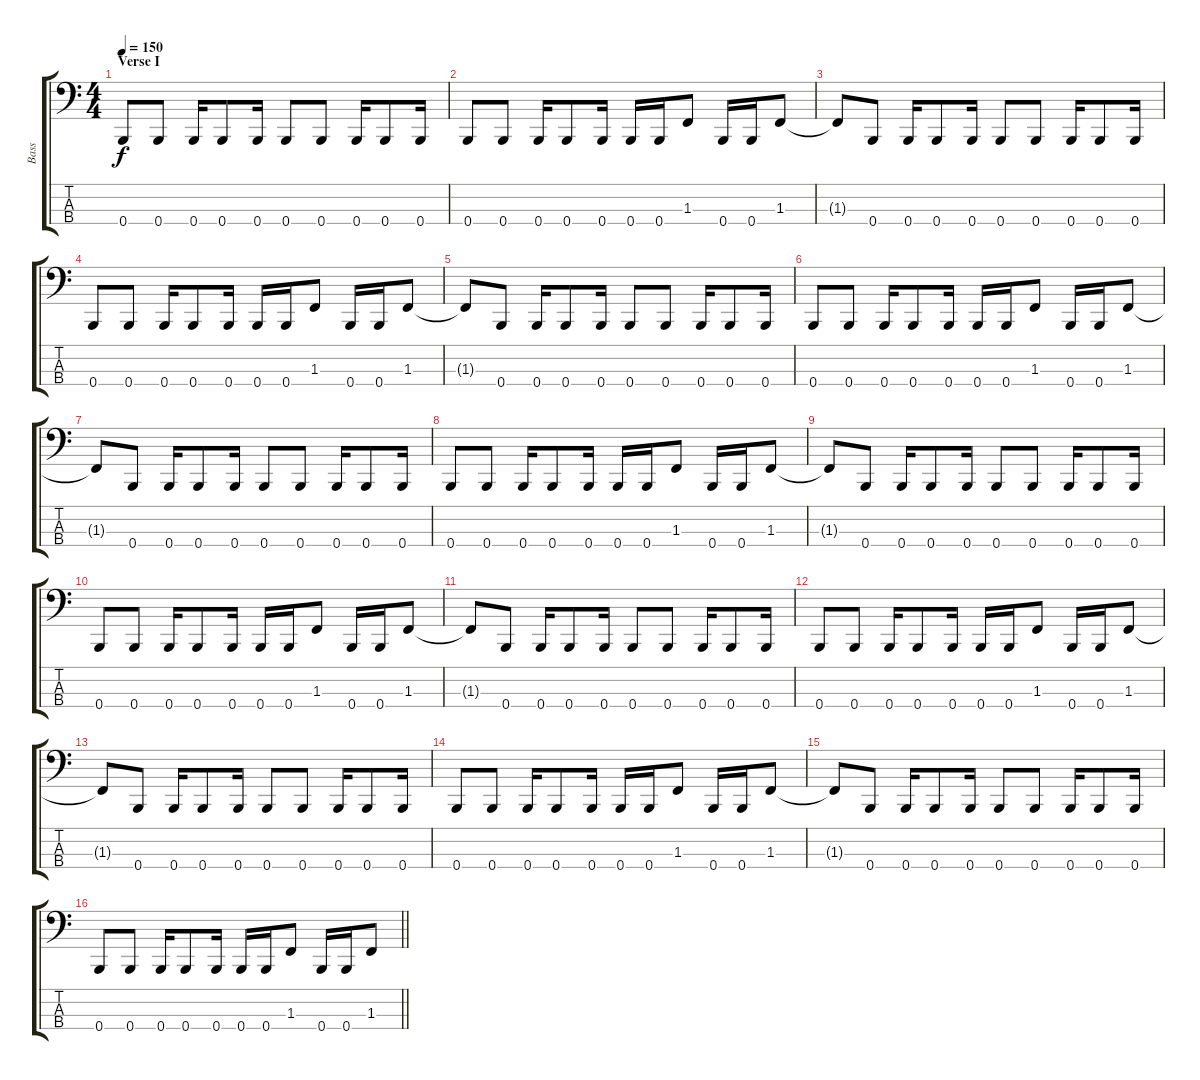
\track ("Bass" "Bass") {instrument electricbassfinger}
\staff {score tabs}
\tuning (D2 A1 E1 B0) {hide}
\ts (4 4)
\section ("" "Verse I")
\tempo 150
\clef f4
\ks c
0.4.8{dy f} 0.4.8 0.4.16 0.4.8 0.4.16 0.4.8 0.4.8 0.4.16 0.4.8 0.4.16 |
0.4.8 0.4.8 0.4.16 0.4.8 0.4.16 0.4.16 0.4.16 1.3.8 0.4.16 0.4.16 1.3.8 |
1.3{t}.8 0.4.8 0.4.16 0.4.8 0.4.16 0.4.8 0.4.8 0.4.16 0.4.8 0.4.16 |
0.4.8 0.4.8 0.4.16 0.4.8 0.4.16 0.4.16 0.4.16 1.3.8 0.4.16 0.4.16 1.3.8 |
1.3{t}.8 0.4.8 0.4.16 0.4.8 0.4.16 0.4.8 0.4.8 0.4.16 0.4.8 0.4.16 |
0.4.8 0.4.8 0.4.16 0.4.8 0.4.16 0.4.16 0.4.16 1.3.8 0.4.16 0.4.16 1.3.8 |
1.3{t}.8 0.4.8 0.4.16 0.4.8 0.4.16 0.4.8 0.4.8 0.4.16 0.4.8 0.4.16 |
0.4.8 0.4.8 0.4.16 0.4.8 0.4.16 0.4.16 0.4.16 1.3.8 0.4.16 0.4.16 1.3.8 |
1.3{t}.8 0.4.8 0.4.16 0.4.8 0.4.16 0.4.8 0.4.8 0.4.16 0.4.8 0.4.16 |
0.4.8 0.4.8 0.4.16 0.4.8 0.4.16 0.4.16 0.4.16 1.3.8 0.4.16 0.4.16 1.3.8 |
1.3{t}.8 0.4.8 0.4.16 0.4.8 0.4.16 0.4.8 0.4.8 0.4.16 0.4.8 0.4.16 |
0.4.8 0.4.8 0.4.16 0.4.8 0.4.16 0.4.16 0.4.16 1.3.8 0.4.16 0.4.16 1.3.8 |
1.3{t}.8 0.4.8 0.4.16 0.4.8 0.4.16 0.4.8 0.4.8 0.4.16 0.4.8 0.4.16 |
0.4.8 0.4.8 0.4.16 0.4.8 0.4.16 0.4.16 0.4.16 1.3.8 0.4.16 0.4.16 1.3.8 |
1.3{t}.8 0.4.8 0.4.16 0.4.8 0.4.16 0.4.8 0.4.8 0.4.16 0.4.8 0.4.16 |
\barLineRight lightlight
0.4.8 0.4.8 0.4.16 0.4.8 0.4.16 0.4.16 0.4.16 1.3.8 0.4.16 0.4.16 1.3.8
